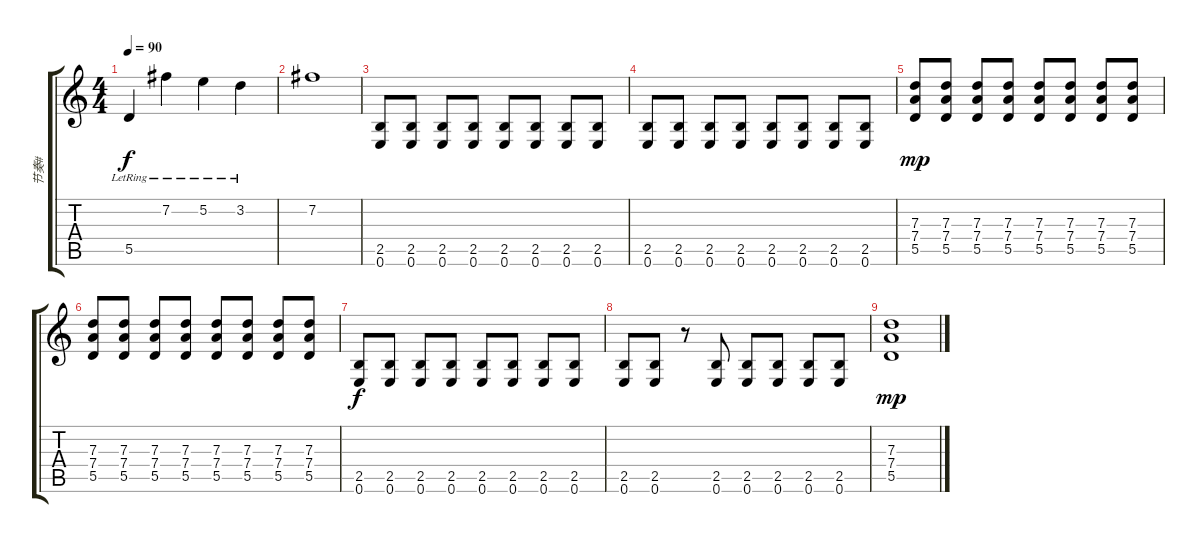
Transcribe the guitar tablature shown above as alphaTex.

\track ("节奏#" "节奏#") {instrument acousticguitarsteel}
\staff {score tabs}
\tuning (E4 B3 G3 D3 A2 E2) {hide}
\ts (4 4)
\tempo 90
\clef g2
\ks c
5.5{lr}.4{dy f} 7.2{lr}.4 5.2{lr}.4 3.2{lr}.4 |
7.2.1 |
(2.5 0.6).8 (2.5 0.6).8 (2.5 0.6).8 (2.5 0.6).8 (2.5 0.6).8 (2.5 0.6).8 (2.5 0.6).8 (2.5 0.6).8 |
(2.5 0.6).8 (2.5 0.6).8 (2.5 0.6).8 (2.5 0.6).8 (2.5 0.6).8 (2.5 0.6).8 (2.5 0.6).8 (2.5 0.6).8 |
(7.3 7.4 5.5).8{dy mp} (7.3 7.4 5.5).8 (7.3 7.4 5.5).8 (7.3 7.4 5.5).8 (7.3 7.4 5.5).8 (7.3 7.4 5.5).8 (7.3 7.4 5.5).8 (7.3 7.4 5.5).8 |
(7.3 7.4 5.5).8 (7.3 7.4 5.5).8 (7.3 7.4 5.5).8 (7.3 7.4 5.5).8 (7.3 7.4 5.5).8 (7.3 7.4 5.5).8 (7.3 7.4 5.5).8 (7.3 7.4 5.5).8 |
(2.5 0.6).8{dy f} (2.5 0.6).8 (2.5 0.6).8 (2.5 0.6).8 (2.5 0.6).8 (2.5 0.6).8 (2.5 0.6).8 (2.5 0.6).8 |
(2.5 0.6).8 (2.5 0.6).8 r.8 (2.5 0.6).8 (2.5 0.6).8 (2.5 0.6).8 (2.5 0.6).8 (2.5 0.6).8 |
(7.3 7.4 5.5).1{dy mp}
